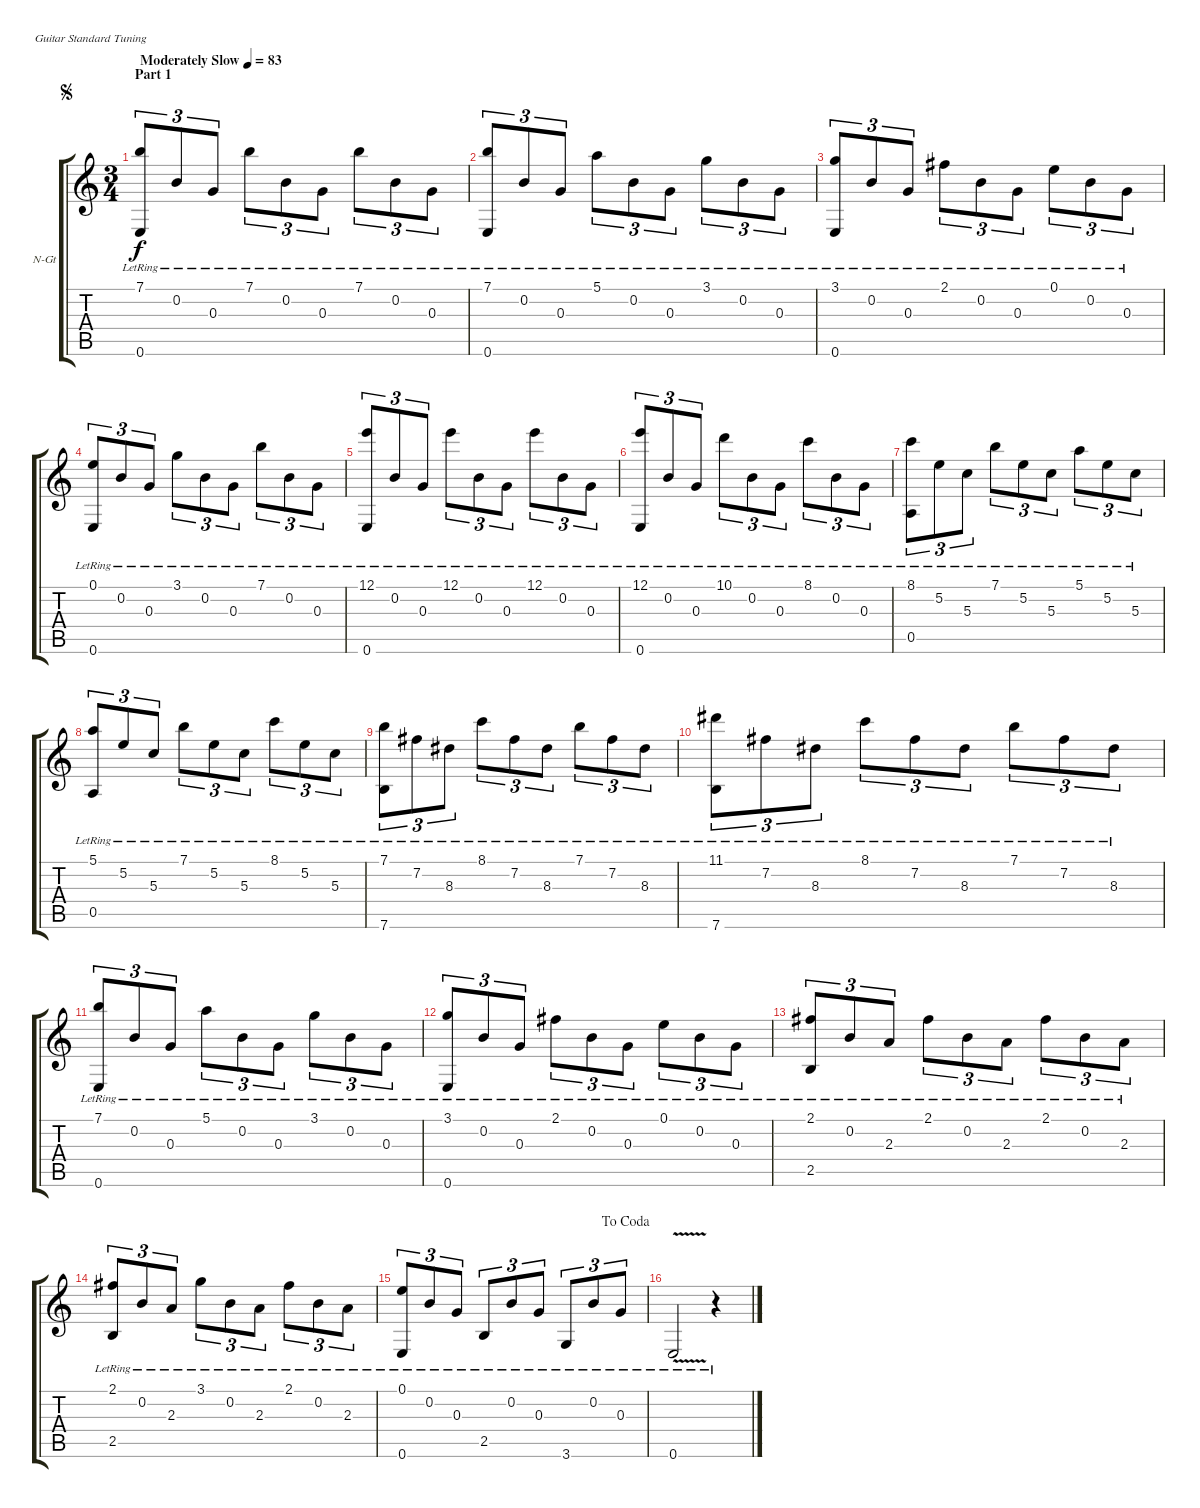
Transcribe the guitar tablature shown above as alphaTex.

\bracketExtendMode groupsimilarinstruments
\firstSystemTrackNameOrientation horizontal
\otherSystemsTrackNameOrientation horizontal
\track ("Track 1" "N-Gt") {instrument acousticguitarnylon}
\staff {score tabs}
\tuning (E4 B3 G3 D3 A2 E2)
\ts (3 4)
\beaming (8 2 2 2)
\section ("" "Part 1")
\jump segno
\tempo (83 "Moderately Slow")
\clef g2
\ks c
(7.1{lr} 0.6{lr}).8{tu (3 2) dy f instrument acousticguitarnylon} 0.2{lr}.8{tu (3 2)} 0.3{lr}.8{tu (3 2)} 7.1{lr}.8{tu (3 2)} 0.2{lr}.8{tu (3 2)} 0.3{lr}.8{tu (3 2)} 7.1{lr}.8{tu (3 2)} 0.2{lr}.8{tu (3 2)} 0.3{lr}.8{tu (3 2)} |
(7.1{lr} 0.6{lr}).8{tu (3 2)} 0.2{lr}.8{tu (3 2)} 0.3{lr}.8{tu (3 2)} 5.1{lr}.8{tu (3 2)} 0.2{lr}.8{tu (3 2)} 0.3{lr}.8{tu (3 2)} 3.1{lr}.8{tu (3 2)} 0.2{lr}.8{tu (3 2)} 0.3{lr}.8{tu (3 2)} |
(3.1{lr} 0.6{lr}).8{tu (3 2)} 0.2{lr}.8{tu (3 2)} 0.3{lr}.8{tu (3 2)} 2.1{lr}.8{tu (3 2)} 0.2{lr}.8{tu (3 2)} 0.3{lr}.8{tu (3 2)} 0.1{lr}.8{tu (3 2)} 0.2{lr}.8{tu (3 2)} 0.3{lr}.8{tu (3 2)} |
(0.1{lr} 0.6{lr}).8{tu (3 2)} 0.2{lr}.8{tu (3 2)} 0.3{lr}.8{tu (3 2)} 3.1{lr}.8{tu (3 2)} 0.2{lr}.8{tu (3 2)} 0.3{lr}.8{tu (3 2)} 7.1{lr}.8{tu (3 2)} 0.2{lr}.8{tu (3 2)} 0.3{lr}.8{tu (3 2)} |
(12.1{lr} 0.6{lr}).8{tu (3 2)} 0.2{lr}.8{tu (3 2)} 0.3{lr}.8{tu (3 2)} 12.1{lr}.8{tu (3 2)} 0.2{lr}.8{tu (3 2)} 0.3{lr}.8{tu (3 2)} 12.1{lr}.8{tu (3 2)} 0.2{lr}.8{tu (3 2)} 0.3{lr}.8{tu (3 2)} |
(12.1{lr} 0.6{lr}).8{tu (3 2)} 0.2{lr}.8{tu (3 2)} 0.3{lr}.8{tu (3 2)} 10.1{lr}.8{tu (3 2)} 0.2{lr}.8{tu (3 2)} 0.3{lr}.8{tu (3 2)} 8.1{lr}.8{tu (3 2)} 0.2{lr}.8{tu (3 2)} 0.3{lr}.8{tu (3 2)} |
(8.1{lr} 0.5{lr}).8{tu (3 2)} 5.2{lr}.8{tu (3 2)} 5.3{lr}.8{tu (3 2)} 7.1{lr}.8{tu (3 2)} 5.2{lr}.8{tu (3 2)} 5.3{lr}.8{tu (3 2)} 5.1{lr}.8{tu (3 2)} 5.2{lr}.8{tu (3 2)} 5.3{lr}.8{tu (3 2)} |
(5.1{lr} 0.5{lr}).8{tu (3 2)} 5.2{lr}.8{tu (3 2)} 5.3{lr}.8{tu (3 2)} 7.1{lr}.8{tu (3 2)} 5.2{lr}.8{tu (3 2)} 5.3{lr}.8{tu (3 2)} 8.1{lr}.8{tu (3 2)} 5.2{lr}.8{tu (3 2)} 5.3{lr}.8{tu (3 2)} |
(7.1{lr} 7.6{lr}).8{tu (3 2)} 7.2{lr}.8{tu (3 2)} 8.3{lr}.8{tu (3 2)} 8.1{lr}.8{tu (3 2)} 7.2{lr}.8{tu (3 2)} 8.3{lr}.8{tu (3 2)} 7.1{lr}.8{tu (3 2)} 7.2{lr}.8{tu (3 2)} 8.3{lr}.8{tu (3 2)} |
(11.1{lr} 7.6{lr}).8{tu (3 2)} 7.2{lr}.8{tu (3 2)} 8.3{lr}.8{tu (3 2)} 8.1{lr}.8{tu (3 2)} 7.2{lr}.8{tu (3 2)} 8.3{lr}.8{tu (3 2)} 7.1{lr}.8{tu (3 2)} 7.2{lr}.8{tu (3 2)} 8.3{lr}.8{tu (3 2)} |
(7.1{lr} 0.6{lr}).8{tu (3 2)} 0.2{lr}.8{tu (3 2)} 0.3{lr}.8{tu (3 2)} 5.1{lr}.8{tu (3 2)} 0.2{lr}.8{tu (3 2)} 0.3{lr}.8{tu (3 2)} 3.1{lr}.8{tu (3 2)} 0.2{lr}.8{tu (3 2)} 0.3{lr}.8{tu (3 2)} |
(3.1{lr} 0.6{lr}).8{tu (3 2)} 0.2{lr}.8{tu (3 2)} 0.3{lr}.8{tu (3 2)} 2.1{lr}.8{tu (3 2)} 0.2{lr}.8{tu (3 2)} 0.3{lr}.8{tu (3 2)} 0.1{lr}.8{tu (3 2)} 0.2{lr}.8{tu (3 2)} 0.3{lr}.8{tu (3 2)} |
(2.1{lr} 2.5{lr}).8{tu (3 2)} 0.2{lr}.8{tu (3 2)} 2.3{lr}.8{tu (3 2)} 2.1{lr}.8{tu (3 2)} 0.2{lr}.8{tu (3 2)} 2.3{lr}.8{tu (3 2)} 2.1{lr}.8{tu (3 2)} 0.2{lr}.8{tu (3 2)} 2.3{lr}.8{tu (3 2)} |
(2.1{lr} 2.5{lr}).8{tu (3 2)} 0.2{lr}.8{tu (3 2)} 2.3{lr}.8{tu (3 2)} 3.1{lr}.8{tu (3 2)} 0.2{lr}.8{tu (3 2)} 2.3{lr}.8{tu (3 2)} 2.1{lr}.8{tu (3 2)} 0.2{lr}.8{tu (3 2)} 2.3{lr}.8{tu (3 2)} |
\jump dacoda
(0.1{lr} 0.6{lr}).8{tu (3 2)} 0.2{lr}.8{tu (3 2)} 0.3{lr}.8{tu (3 2)} 2.5{lr}.8{tu (3 2)} 0.2{lr}.8{tu (3 2)} 0.3{lr}.8{tu (3 2)} 3.6{lr}.8{tu (3 2)} 0.2{lr}.8{tu (3 2)} 0.3{lr}.8{tu (3 2)} |
0.6{v lr}.2 r.4
